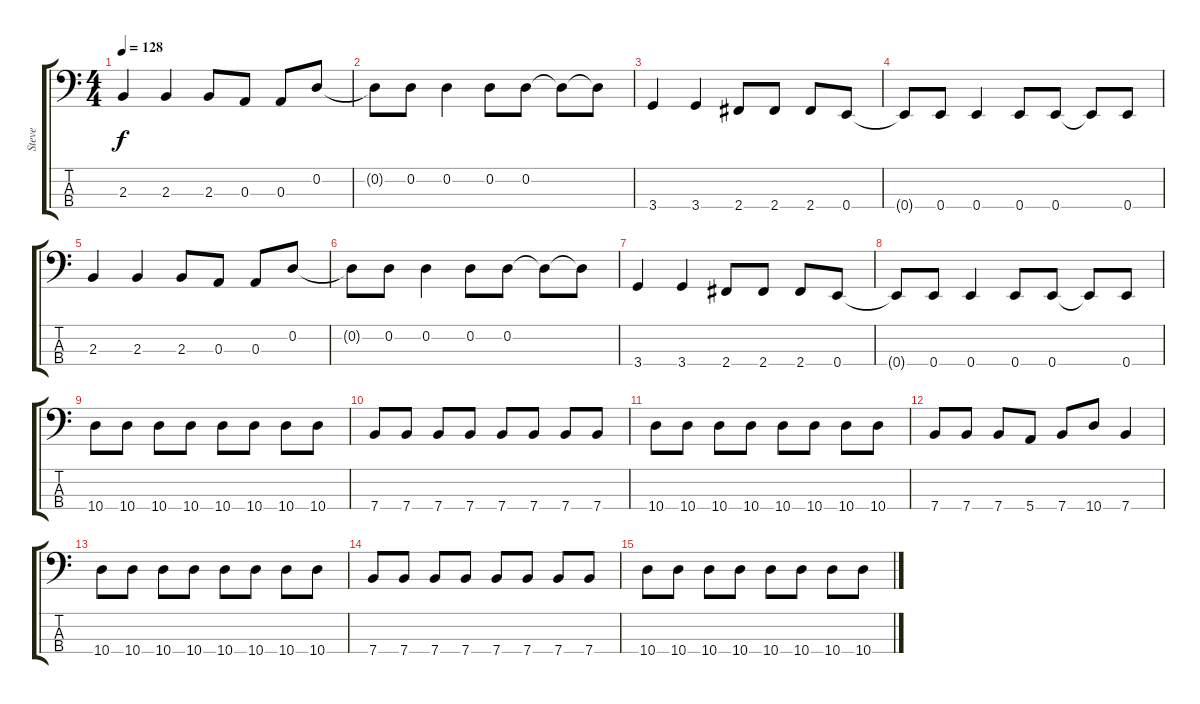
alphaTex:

\track ("Steve" "Steve") {instrument electricbasspick}
\staff {score tabs}
\tuning (G2 D2 A1 E1) {hide}
\ts (4 4)
\tempo 128
\clef f4
\ks c
2.3.4{dy f} 2.3.4 2.3.8 0.3.8 0.3.8 0.2.8 |
0.2{t}.8 0.2.8 0.2.4 0.2.8 0.2.8 0.2{t}.8 0.2{t}.8 |
3.4.4 3.4.4 2.4.8 2.4.8 2.4.8 0.4.8 |
0.4{t}.8 0.4.8 0.4.4 0.4.8 0.4.8 0.4{t}.8 0.4.8 |
2.3.4 2.3.4 2.3.8 0.3.8 0.3.8 0.2.8 |
0.2{t}.8 0.2.8 0.2.4 0.2.8 0.2.8 0.2{t}.8 0.2{t}.8 |
3.4.4 3.4.4 2.4.8 2.4.8 2.4.8 0.4.8 |
0.4{t}.8 0.4.8 0.4.4 0.4.8 0.4.8 0.4{t}.8 0.4.8 |
10.4.8 10.4.8 10.4.8 10.4.8 10.4.8 10.4.8 10.4.8 10.4.8 |
7.4.8 7.4.8 7.4.8 7.4.8 7.4.8 7.4.8 7.4.8 7.4.8 |
10.4.8 10.4.8 10.4.8 10.4.8 10.4.8 10.4.8 10.4.8 10.4.8 |
7.4.8 7.4.8 7.4.8 5.4.8 7.4.8 10.4.8 7.4.4 |
10.4.8 10.4.8 10.4.8 10.4.8 10.4.8 10.4.8 10.4.8 10.4.8 |
7.4.8 7.4.8 7.4.8 7.4.8 7.4.8 7.4.8 7.4.8 7.4.8 |
10.4.8 10.4.8 10.4.8 10.4.8 10.4.8 10.4.8 10.4.8 10.4.8
